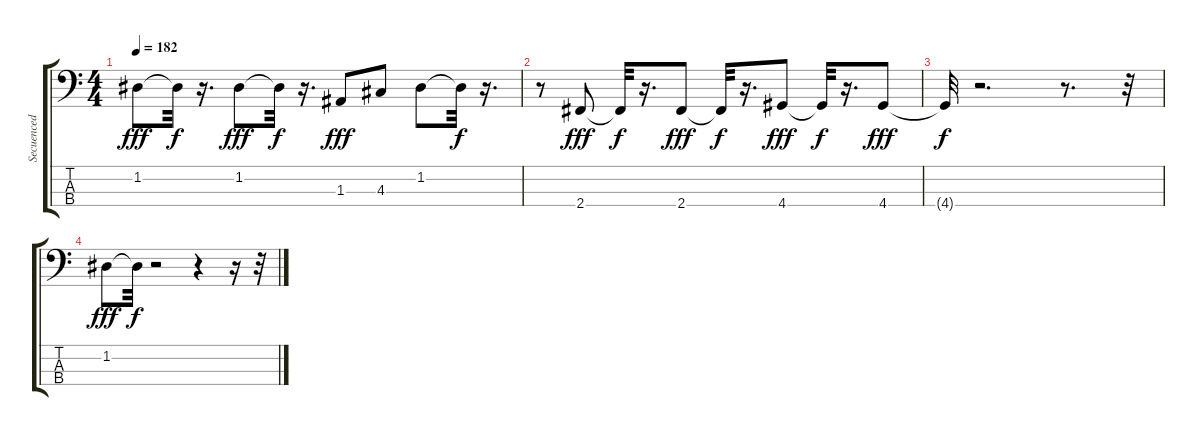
\track ("Secuenced By:" "Secuenced ") {instrument electricbassfinger}
\staff {score tabs}
\tuning (G2 D2 A1 E1) {hide}
\ts (4 4)
\tempo 182
\clef f4
\ks c
1.2.8{dy fff} 1.2{t}.32{dy f} r.16{d} 1.2.8{dy fff} 1.2{t}.32{dy f} r.16{d} 1.3.8{dy fff} 4.3.8 1.2.8 1.2{t}.32{dy f} r.16{d} |
r.8 2.4.8{dy fff} 2.4{t}.32{dy f} r.16{d} 2.4.8{dy fff} 2.4{t}.32{dy f} r.16{d} 4.4.8{dy fff} 4.4{t}.32{dy f} r.16{d} 4.4.8{dy fff} |
4.4{t}.32{dy f} r.2{d} r.8{d} r.32 |
1.2.8{dy fff} 1.2{t}.32{dy f} r.2 r.4 r.16 r.32
